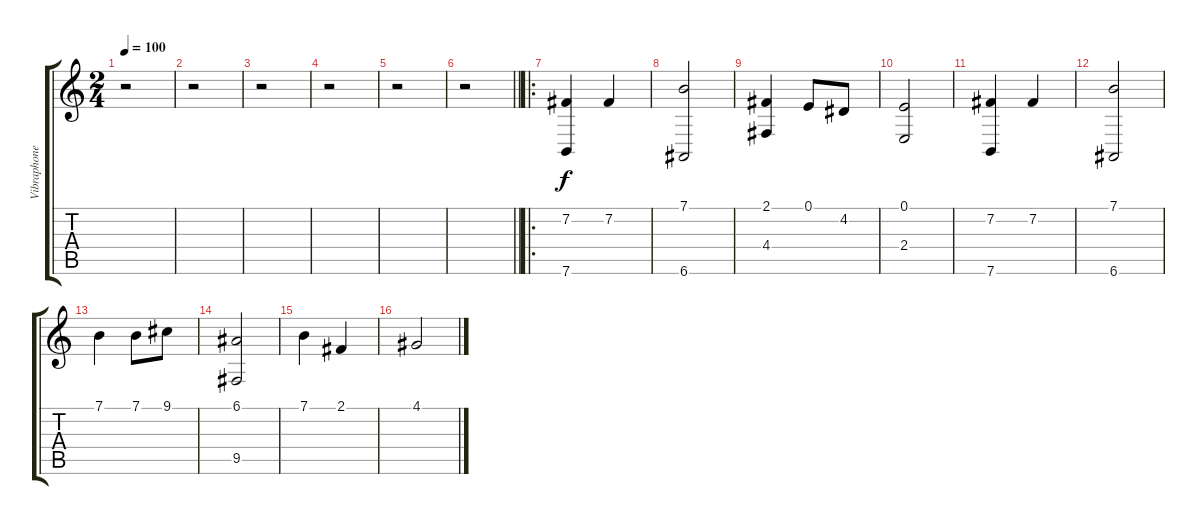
\track ("Vibraphone" "Vibraphone") {instrument vibraphone}
\staff {score tabs}
\tuning (E4 B3 G3 D3 A2 E2) {hide}
\ts (2 4)
\tempo 100
\clef g2
\ks c
r.2{dy f} |
r.2 |
r.2 |
r.2 |
r.2 |
\barLineRight lightlight
r.2 |
\ro
(7.2 7.6).4 7.2.4 |
(7.1 6.6).2 |
(2.1 4.4).4 0.1.8 4.2.8 |
(0.1 2.4).2 |
(7.2 7.6).4 7.2.4 |
(7.1 6.6).2 |
7.1.4 7.1.8 9.1.8 |
(6.1 9.5).2 |
7.1.4 2.1.4 |
4.1.2
